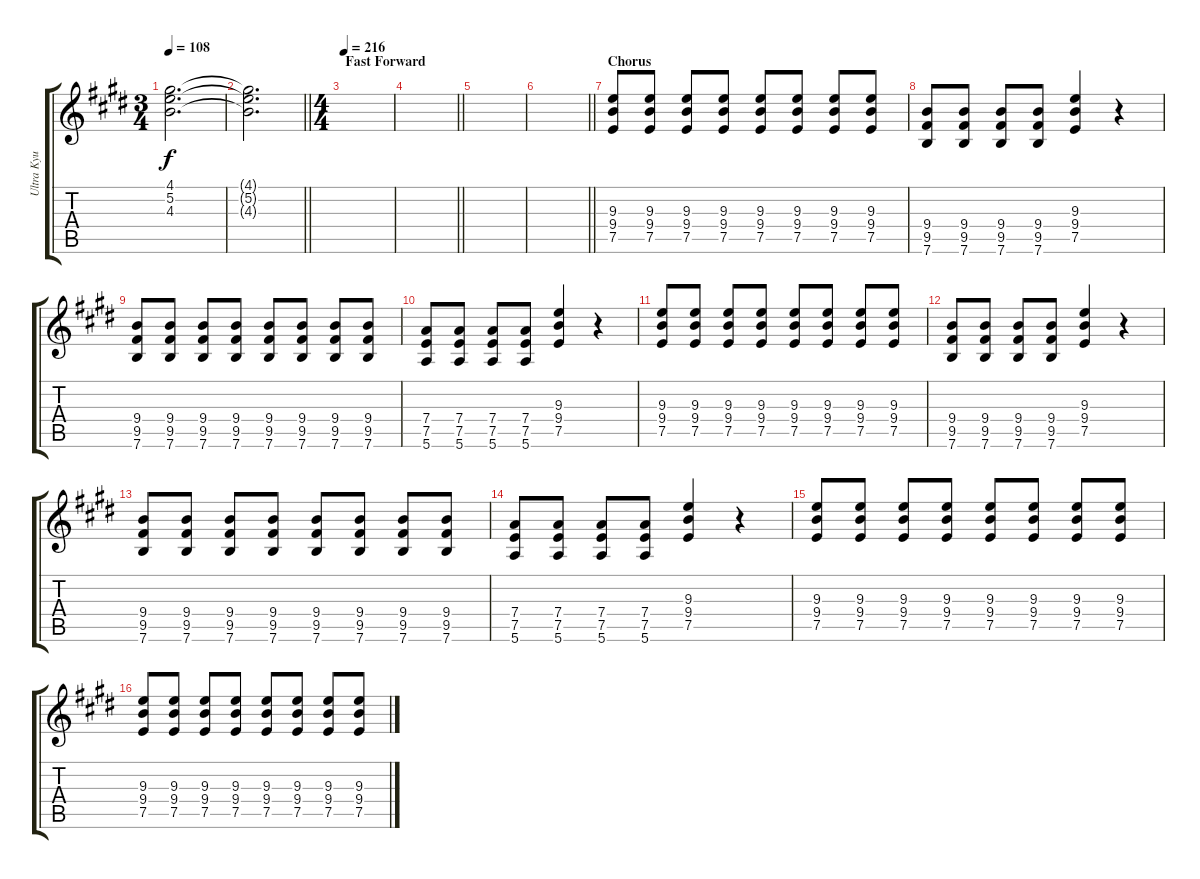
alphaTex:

\track ("Ultra Kyu" "Ultra Kyu") {instrument electricguitarclean}
\staff {score tabs}
\tuning (E4 B3 G3 D3 A2 E2) {hide}
\ts (3 4)
\tempo 108
\clef g2
\ks e
(4.1 5.2 4.3).2{d dy f} |
\barLineRight lightlight
(4.1{t} 5.2{t} 4.3{t}).2{d} |
\ts (4 4)
\section ("" "Fast Forward")
\tempo 216
|
\barLineRight lightlight
|
|
\barLineRight lightlight
|
\section ("" "Chorus")
(9.3 9.4 7.5).8 (9.3 9.4 7.5).8 (9.3 9.4 7.5).8 (9.3 9.4 7.5).8 (9.3 9.4 7.5).8 (9.3 9.4 7.5).8 (9.3 9.4 7.5).8 (9.3 9.4 7.5).8 |
(9.4 9.5 7.6).8 (9.4 9.5 7.6).8 (9.4 9.5 7.6).8 (9.4 9.5 7.6).8 (9.3 9.4 7.5).4 r.4 |
(9.4 9.5 7.6).8 (9.4 9.5 7.6).8 (9.4 9.5 7.6).8 (9.4 9.5 7.6).8 (9.4 9.5 7.6).8 (9.4 9.5 7.6).8 (9.4 9.5 7.6).8 (9.4 9.5 7.6).8 |
(7.4 7.5 5.6).8 (7.4 7.5 5.6).8 (7.4 7.5 5.6).8 (7.4 7.5 5.6).8 (9.3 9.4 7.5).4 r.4 |
(9.3 9.4 7.5).8 (9.3 9.4 7.5).8 (9.3 9.4 7.5).8 (9.3 9.4 7.5).8 (9.3 9.4 7.5).8 (9.3 9.4 7.5).8 (9.3 9.4 7.5).8 (9.3 9.4 7.5).8 |
(9.4 9.5 7.6).8 (9.4 9.5 7.6).8 (9.4 9.5 7.6).8 (9.4 9.5 7.6).8 (9.3 9.4 7.5).4 r.4 |
(9.4 9.5 7.6).8 (9.4 9.5 7.6).8 (9.4 9.5 7.6).8 (9.4 9.5 7.6).8 (9.4 9.5 7.6).8 (9.4 9.5 7.6).8 (9.4 9.5 7.6).8 (9.4 9.5 7.6).8 |
(7.4 7.5 5.6).8 (7.4 7.5 5.6).8 (7.4 7.5 5.6).8 (7.4 7.5 5.6).8 (9.3 9.4 7.5).4 r.4 |
(9.3 9.4 7.5).8 (9.3 9.4 7.5).8 (9.3 9.4 7.5).8 (9.3 9.4 7.5).8 (9.3 9.4 7.5).8 (9.3 9.4 7.5).8 (9.3 9.4 7.5).8 (9.3 9.4 7.5).8 |
(9.3 9.4 7.5).8 (9.3 9.4 7.5).8 (9.3 9.4 7.5).8 (9.3 9.4 7.5).8 (9.3 9.4 7.5).8 (9.3 9.4 7.5).8 (9.3 9.4 7.5).8 (9.3 9.4 7.5).8
